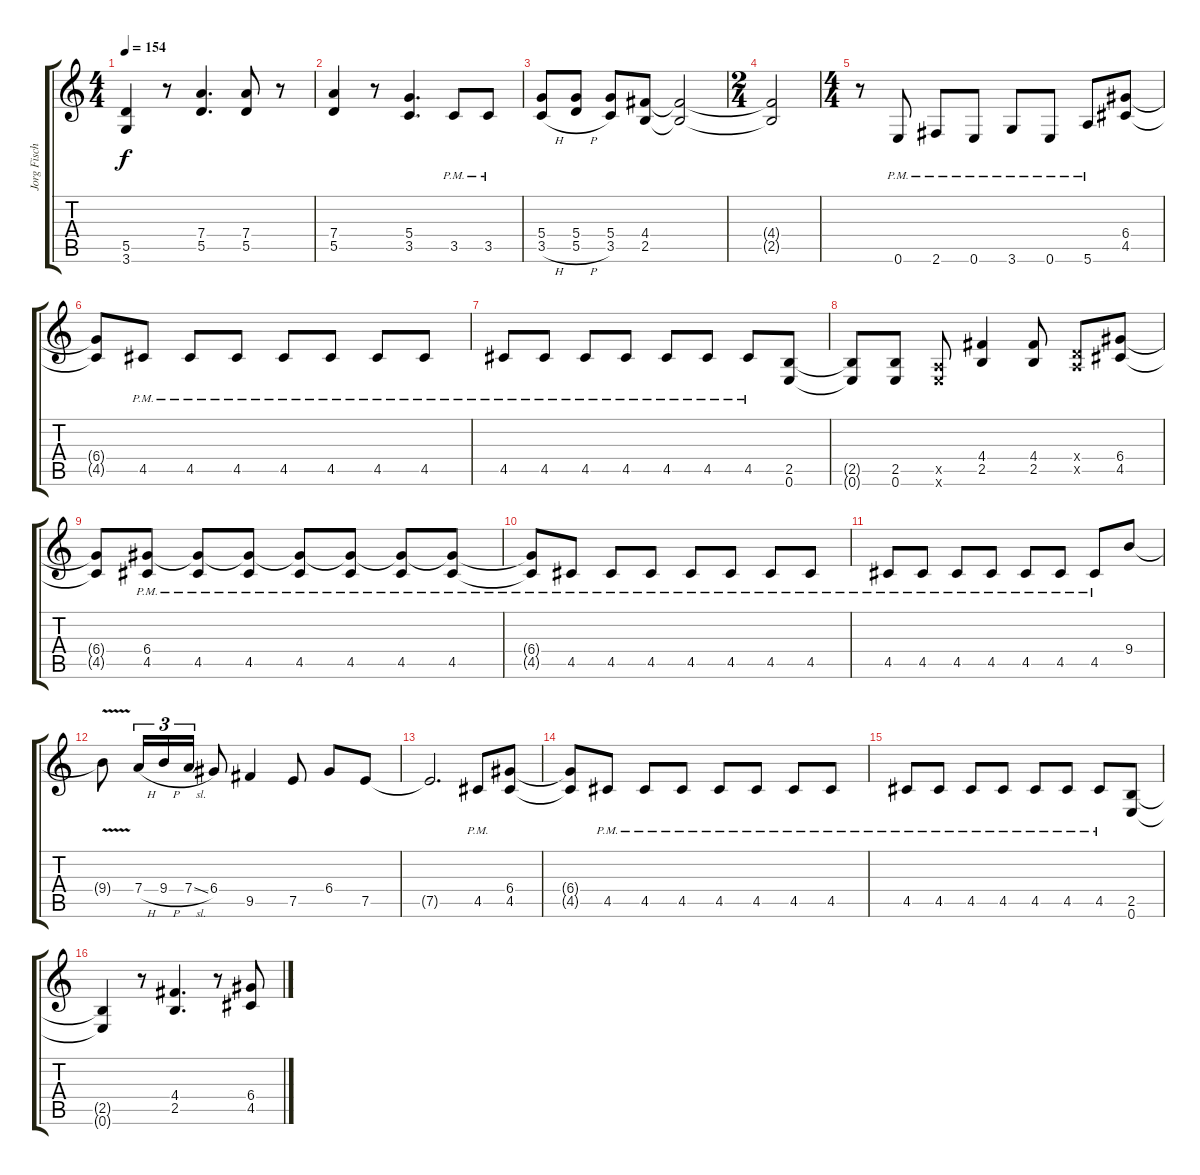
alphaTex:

\track ("Jorg Fischer" "Jorg Fisch") {instrument distortionguitar}
\staff {score tabs}
\tuning (E4 B3 G3 D3 A2 E2) {hide}
\ts (4 4)
\tempo 154
\clef g2
\ks c
(5.5 3.6).4{dy f} r.8 (7.4 5.5).4{d} (7.4 5.5).8 r.8 |
(7.4 5.5).4 r.8 (5.4 3.5).4{d} 3.5{pm}.8 3.5{pm}.8 |
(5.4 3.5{h}).8 (5.4 5.5{h}).8 (5.4 3.5).8 (4.4 2.5).8 (4.4{t} 2.5{t}).2 |
\ts (2 4)
(4.4{t} 2.5{t}).2 |
\ts (4 4)
r.8 0.6{pm}.8 2.6{pm}.8 0.6{pm}.8 3.6{pm}.8 0.6{pm}.8 5.6{pm}.8 (6.4 4.5).8 |
(6.4{t} 4.5{t}).8 4.5{pm}.8 4.5{pm}.8 4.5{pm}.8 4.5{pm}.8 4.5{pm}.8 4.5{pm}.8 4.5{pm}.8 |
4.5{pm}.8 4.5{pm}.8 4.5{pm}.8 4.5{pm}.8 4.5{pm}.8 4.5{pm}.8 4.5{pm}.8 (2.5 0.6).8 |
(2.5{t} 0.6{t}).8 (2.5 0.6).8 (0.5{x} 0.6{x}).8 (4.4 2.5).4 (4.4 2.5).8 (0.4{x} 0.5{x}).8 (6.4 4.5).8 |
(6.4{t} 4.5{t}).8 (6.4{pm} 4.5{pm}).8 (6.4{pm t} 4.5{pm}).8 (6.4{pm t} 4.5{pm}).8 (6.4{pm t} 4.5{pm}).8 (6.4{pm t} 4.5{pm}).8 (6.4{pm t} 4.5{pm}).8 (6.4{pm t} 4.5{pm}).8 |
(6.4{pm t} 4.5{pm t}).8 4.5{pm}.8 4.5{pm}.8 4.5{pm}.8 4.5{pm}.8 4.5{pm}.8 4.5{pm}.8 4.5{pm}.8 |
4.5{pm}.8 4.5{pm}.8 4.5{pm}.8 4.5{pm}.8 4.5{pm}.8 4.5{pm}.8 4.5{pm}.8 9.4.8 |
9.4{v t}.8 7.4{h}.16{tu (3 2)} 9.4{h}.16{tu (3 2)} 7.4{sl}.16{tu (3 2)} 6.4.8 9.5.4 7.5.8 6.4.8 7.5.8 |
7.5{t}.2{d} 4.5{pm}.8 (6.4 4.5).8 |
(6.4{t} 4.5{t}).8 4.5{pm}.8 4.5{pm}.8 4.5{pm}.8 4.5{pm}.8 4.5{pm}.8 4.5{pm}.8 4.5{pm}.8 |
4.5{pm}.8 4.5{pm}.8 4.5{pm}.8 4.5{pm}.8 4.5{pm}.8 4.5{pm}.8 4.5{pm}.8 (2.5 0.6).8 |
(2.5{t} 0.6{t}).4 r.8 (4.4 2.5).4{d} r.8 (6.4 4.5).8
